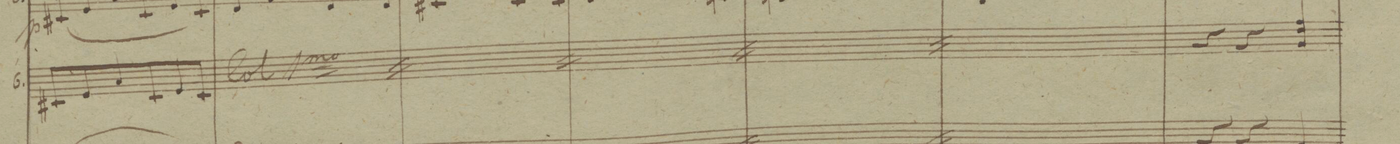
**kern	**dynam	**dynam
*I"6.	*	*
*clefG2	*	*
*k[b-]	*	*
*M3/4	*	*
(8c#X/L	.	p
8e/	.	.
8a/	.	.
8e/	.	.
8c#/	.	.
8e/J)	.	.
=91	=91	=91
8d/L	.	.
8f/	.	.
8a/	.	.
8d/	.	.
8f/	.	.
8d/J	.	.
=92	=92	=92
8c#X/L	.	.
8e/	.	.
8a/	.	.
8e/	.	.
8c#/	.	.
8e/J	.	.
=93	=93	=93
8d/L	.	.
8f/	.	.
8a/	.	.
8f/	.	.
8d/	.	.
8cn/J	.	.
=94	=94	=94
8Bn/L	.	.
8d/	.	.
8g/	.	.
8B/	.	.
8d/	.	.
8B/J	.	.
=95	=95	=95
*2\right	*	*
4G/	.	.
4r	.	.
4r	.	.
=96	=96	=96
4r	.	.
4r	.	.
4g/ 4dd 4ff	.	.
=97	=97	=97
*-	*-	*-
